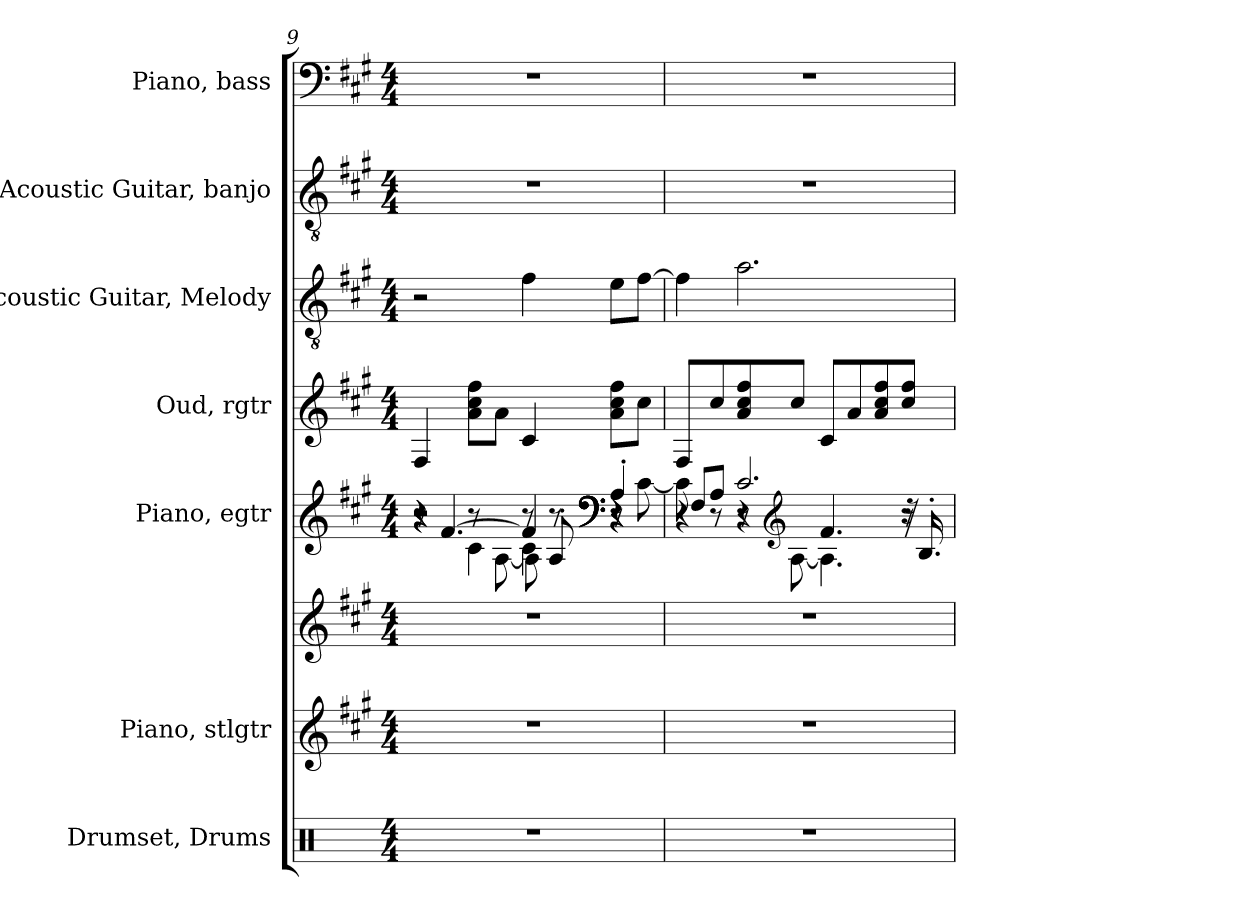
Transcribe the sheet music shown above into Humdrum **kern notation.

**kern	**kern	**kern	**kern	**kern	**kern	**kern	**kern
*part7	*part6	*part6	*part5	*part4	*part3	*part2	*part1
*staff8	*staff7	*staff6	*staff5	*staff4	*staff3	*staff2	*staff1
*I"Drumset, Drums	*I"Piano, stlgtr	*	*I"Piano, egtr	*I"Oud, rgtr	*I"Acoustic Guitar, Melody	*I"Acoustic Guitar, banjo	*I"Piano, bass
*I'D. Set	*I'Pno.	*	*I'Pno.	*I'O.	*I'Guit.	*I'Guit.	*I'Pno.
!!LO:PB:g=z
*clefX	*clefG2	*clefG2	*clefG2	*clefG2	*clefGv2	*clefGv2	*clefF4
*	*	*	*	*ITrd7c12	*	*	*
*k[]	*k[f#c#g#]	*k[f#c#g#]	*k[f#c#g#]	*k[f#c#g#]	*k[f#c#g#]	*k[f#c#g#]	*k[f#c#g#]
*M4/4	*M4/4	*M4/4	*M4/4	*M4/4	*M4/4	*M4/4	*M4/4
=9	=9	=9	=9	=9	=9	=9	=9
*	*	*	*^	*	*	*	*
*	*	*	*	*^	*	*	*	*
*	*	*	*	*	*^	*	*	*	*
1r	1r	1r	8r	4r	2r	4r	4FF#/	2r	1r	1r
.	.	.	[4.f#/	.	.	.	.	.	.	.
.	.	.	.	4c#\	.	8r	8A\ 8c#\ 8f#\L	.	.	.
.	.	.	.	.	.	[8A\	8A\J	.	.	.
.	.	.	4f#/]	4c#\	8r	8A\]	4C#/	4f#\	.	.
.	.	.	.	.	8A'/	8r	.	.	.	.
*	*	*	*clefF4	*	*	*	*	*	*	*
.	.	.	4r	8r	4A'/	4r	8A\ 8c#\ 8f#\L	8e\L	.	.
.	.	.	.	[8c#\	.	.	8c#\J	[8f#\J	.	.
*	*	*	*	*	*v	*v	*	*	*	*
=10	=10	=10	=10	=10	=10	=10	=10	=10	=10
1r	1r	1r	4r	8c#\]	8F#/L	8FF#/L	4f#\]	1r	1r
.	.	.	.	8r	8A/J	8c#/	.	.	.
.	.	.	2.c#/	8r	4r	8A/ 8c#/ 8f#/	2.a\	.	.
*	*	*	*clefG2	*	*	*	*	*	*
.	.	.	.	[8A\	.	8c#/J	.	.	.
.	.	.	.	4.A\]	4.f#/	8C#/L	.	.	.
.	.	.	.	.	.	8A/	.	.	.
.	.	.	.	.	.	8A/ 8c#/ 8f#/	.	.	.
.	.	.	.	8r	32r	8c#/ 8f#/J	.	.	.
.	.	.	.	.	16.B'/	.	.	.	.
*	*	*	*v	*v	*v	*	*	*	*
=	=	=	=	=	=	=	=
*-	*-	*-	*-	*-	*-	*-	*-
